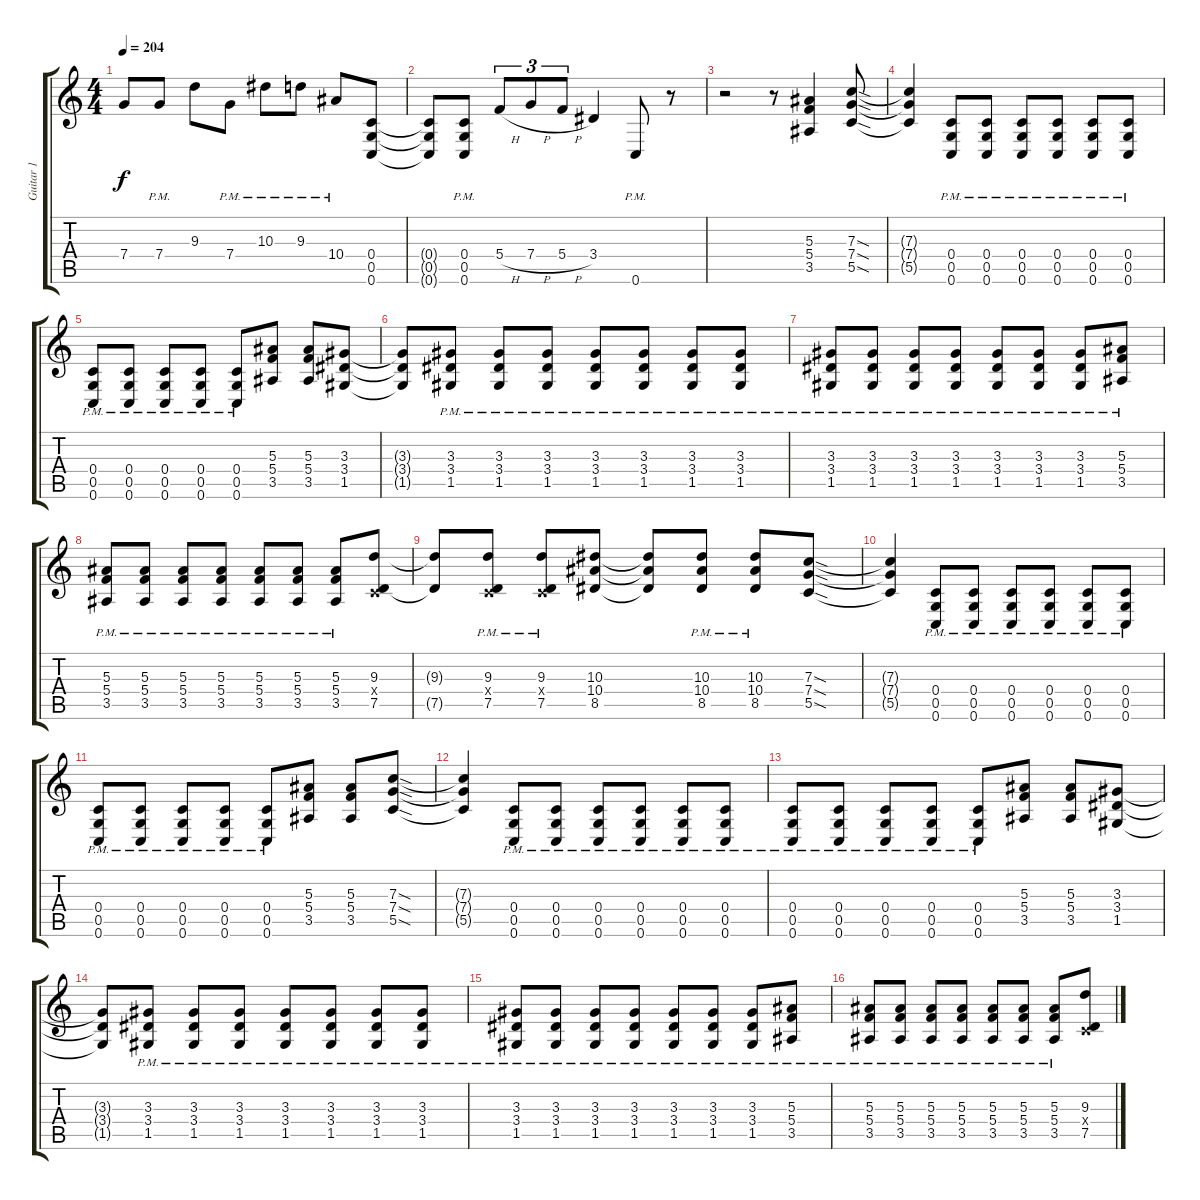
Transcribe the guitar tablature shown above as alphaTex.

\track ("Guitar 1" "Guitar 1") {instrument distortionguitar}
\staff {score tabs}
\tuning (D4 A3 F3 C3 G2 C2) {hide}
\ts (4 4)
\tempo 204
\clef g2
\ks c
7.4{t}.8{dy f} 7.4{pm}.8 9.3.8 7.4{pm}.8 10.3{pm}.8 9.3{pm}.8 10.4{pm}.8 (0.4 0.5 0.6).8 |
(0.4{t} 0.5{t} 0.6{t}).8 (0.4{pm} 0.5{pm} 0.6{pm}).8 5.4{h}.8{tu (3 2)} 7.4{h}.8{tu (3 2)} 5.4{h}.8{tu (3 2)} 3.4.4 0.6{pm}.8 r.8 |
r.2 r.8 (5.3 5.4 3.5).4 (7.3{sod} 7.4{sod} 5.5{sod}).8 |
(7.3{t} 7.4{t} 5.5{t}).4 (0.4{pm} 0.5{pm} 0.6{pm}).8 (0.4{pm} 0.5{pm} 0.6{pm}).8 (0.4{pm} 0.5{pm} 0.6{pm}).8 (0.4{pm} 0.5{pm} 0.6{pm}).8 (0.4{pm} 0.5{pm} 0.6{pm}).8 (0.4{pm} 0.5{pm} 0.6{pm}).8 |
(0.4{pm} 0.5{pm} 0.6{pm}).8 (0.4{pm} 0.5{pm} 0.6{pm}).8 (0.4{pm} 0.5{pm} 0.6{pm}).8 (0.4{pm} 0.5{pm} 0.6{pm}).8 (0.4{pm} 0.5{pm} 0.6{pm}).8 (5.3 5.4 3.5).8 (5.3 5.4 3.5).8 (3.3 3.4 1.5).8 |
(3.3{t} 3.4{t} 1.5{t}).8 (3.3{pm} 3.4{pm} 1.5{pm}).8 (3.3{pm} 3.4{pm} 1.5{pm}).8 (3.3{pm} 3.4{pm} 1.5{pm}).8 (3.3{pm} 3.4{pm} 1.5{pm}).8 (3.3{pm} 3.4{pm} 1.5{pm}).8 (3.3{pm} 3.4{pm} 1.5{pm}).8 (3.3{pm} 3.4{pm} 1.5{pm}).8 |
(3.3{pm} 3.4{pm} 1.5{pm}).8 (3.3{pm} 3.4{pm} 1.5{pm}).8 (3.3{pm} 3.4{pm} 1.5{pm}).8 (3.3{pm} 3.4{pm} 1.5{pm}).8 (3.3{pm} 3.4{pm} 1.5{pm}).8 (3.3{pm} 3.4{pm} 1.5{pm}).8 (3.3{pm} 3.4{pm} 1.5{pm}).8 (5.3{pm} 5.4{pm} 3.5{pm}).8 |
(5.3{pm} 5.4{pm} 3.5{pm}).8 (5.3{pm} 5.4{pm} 3.5{pm}).8 (5.3{pm} 5.4{pm} 3.5{pm}).8 (5.3{pm} 5.4{pm} 3.5{pm}).8 (5.3{pm} 5.4{pm} 3.5{pm}).8 (5.3{pm} 5.4{pm} 3.5{pm}).8 (5.3{pm} 5.4{pm} 3.5{pm}).8 (9.3 0.4{x} 7.5).8 |
(9.3{t} 7.5{t}).8 (9.3{pm} 0.4{x} 7.5{pm}).8 (9.3{pm} 0.4{x} 7.5{pm}).8 (10.3 10.4 8.5).8 (10.3{t} 10.4{t} 8.5{t}).8 (10.3{pm} 10.4{pm} 8.5{pm}).8 (10.3{pm} 10.4{pm} 8.5{pm}).8 (7.3{sod} 7.4{sod} 5.5{sod}).8 |
(7.3{t} 7.4{t} 5.5{t}).4 (0.4{pm} 0.5{pm} 0.6{pm}).8 (0.4{pm} 0.5{pm} 0.6{pm}).8 (0.4{pm} 0.5{pm} 0.6{pm}).8 (0.4{pm} 0.5{pm} 0.6{pm}).8 (0.4{pm} 0.5{pm} 0.6{pm}).8 (0.4{pm} 0.5{pm} 0.6{pm}).8 |
(0.4{pm} 0.5{pm} 0.6{pm}).8 (0.4{pm} 0.5{pm} 0.6{pm}).8 (0.4{pm} 0.5{pm} 0.6{pm}).8 (0.4{pm} 0.5{pm} 0.6{pm}).8 (0.4{pm} 0.5{pm} 0.6{pm}).8 (5.3 5.4 3.5).8 (5.3 5.4 3.5).8 (7.3{sod} 7.4{sod} 5.5{sod}).8 |
(7.3{t} 7.4{t} 5.5{t}).4 (0.4{pm} 0.5{pm} 0.6{pm}).8 (0.4{pm} 0.5{pm} 0.6{pm}).8 (0.4{pm} 0.5{pm} 0.6{pm}).8 (0.4{pm} 0.5{pm} 0.6{pm}).8 (0.4{pm} 0.5{pm} 0.6{pm}).8 (0.4{pm} 0.5{pm} 0.6{pm}).8 |
(0.4{pm} 0.5{pm} 0.6{pm}).8 (0.4{pm} 0.5{pm} 0.6{pm}).8 (0.4{pm} 0.5{pm} 0.6{pm}).8 (0.4{pm} 0.5{pm} 0.6{pm}).8 (0.4{pm} 0.5{pm} 0.6{pm}).8 (5.3 5.4 3.5).8 (5.3 5.4 3.5).8 (3.3 3.4 1.5).8 |
(3.3{t} 3.4{t} 1.5{t}).8 (3.3{pm} 3.4{pm} 1.5{pm}).8 (3.3{pm} 3.4{pm} 1.5{pm}).8 (3.3{pm} 3.4{pm} 1.5{pm}).8 (3.3{pm} 3.4{pm} 1.5{pm}).8 (3.3{pm} 3.4{pm} 1.5{pm}).8 (3.3{pm} 3.4{pm} 1.5{pm}).8 (3.3{pm} 3.4{pm} 1.5{pm}).8 |
(3.3{pm} 3.4{pm} 1.5{pm}).8 (3.3{pm} 3.4{pm} 1.5{pm}).8 (3.3{pm} 3.4{pm} 1.5{pm}).8 (3.3{pm} 3.4{pm} 1.5{pm}).8 (3.3{pm} 3.4{pm} 1.5{pm}).8 (3.3{pm} 3.4{pm} 1.5{pm}).8 (3.3{pm} 3.4{pm} 1.5{pm}).8 (5.3{pm} 5.4{pm} 3.5{pm}).8 |
(5.3{pm} 5.4{pm} 3.5{pm}).8 (5.3{pm} 5.4{pm} 3.5{pm}).8 (5.3{pm} 5.4{pm} 3.5{pm}).8 (5.3{pm} 5.4{pm} 3.5{pm}).8 (5.3{pm} 5.4{pm} 3.5{pm}).8 (5.3{pm} 5.4{pm} 3.5{pm}).8 (5.3{pm} 5.4{pm} 3.5{pm}).8 (9.3 0.4{x} 7.5).8
